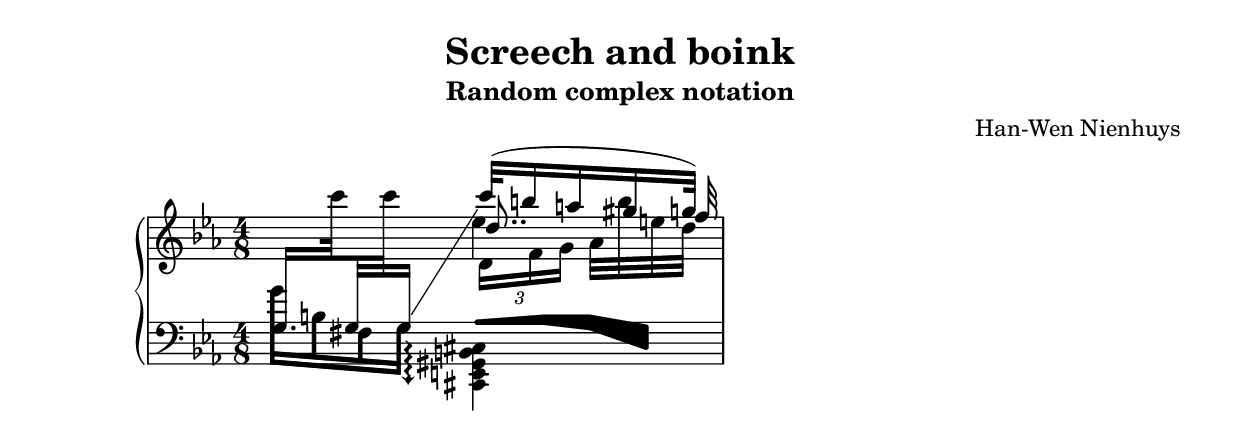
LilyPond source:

\version "2.7.39"
\header {
    title = "Screech and boink"
    subtitle = "Random complex notation"
    composer = "Han-Wen Nienhuys"
}

\score {
     \context PianoStaff <<
	\new Staff =  "up" {
	    \time 4/8
	    \key c \minor


	    << {
		\revert Stem #'direction
		\change Staff = down
		\set subdivideBeams = ##t	     
		g16.[
		    \change Staff = up
		    c'''32 	\change Staff = down
		    g32 \change Staff = up
		    c'''32	\change Staff = down
		    g16]
		\change Staff = up
		\stemUp
		\set followVoice = ##t
		c'''32([ b''16 a''16 gis''16 g''32)]  } \\
	       { s4 \times 2/3 { d'16[ f' g'] } as'32[ b''32 e'' d''] } \\
	       { s4 \autoBeamOff d''8.. f''32  } \\
	       { s4 es''4 }
	   >>
	}

	\new Staff =  "down" {
	    \clef bass
	    \key c \minor
	    \set subdivideBeams = ##f
	    \override Stem  #'french-beaming = ##t
	    \override Beam  #'thickness = #0.3
	    \override Stem  #'thickness = #4.0
	    g'16[ b16 fis16 g16]
	    << \makeClusters { 
		as16 <as b>
		<g b>
		<g cis>
	    } \\
	       {
		   \override Staff.Arpeggio  #'arpeggio-direction =#down
		   <cis, e, gis, b, cis>4\arpeggio  }
	   >>
	}
    >>
    \midi { \tempo 8 = 60 }

    \layout {
	ragged-right = ##t 

	\context {
	    \Staff
	    \consists Horizontal_bracket_engraver
	}
	
    }
}
